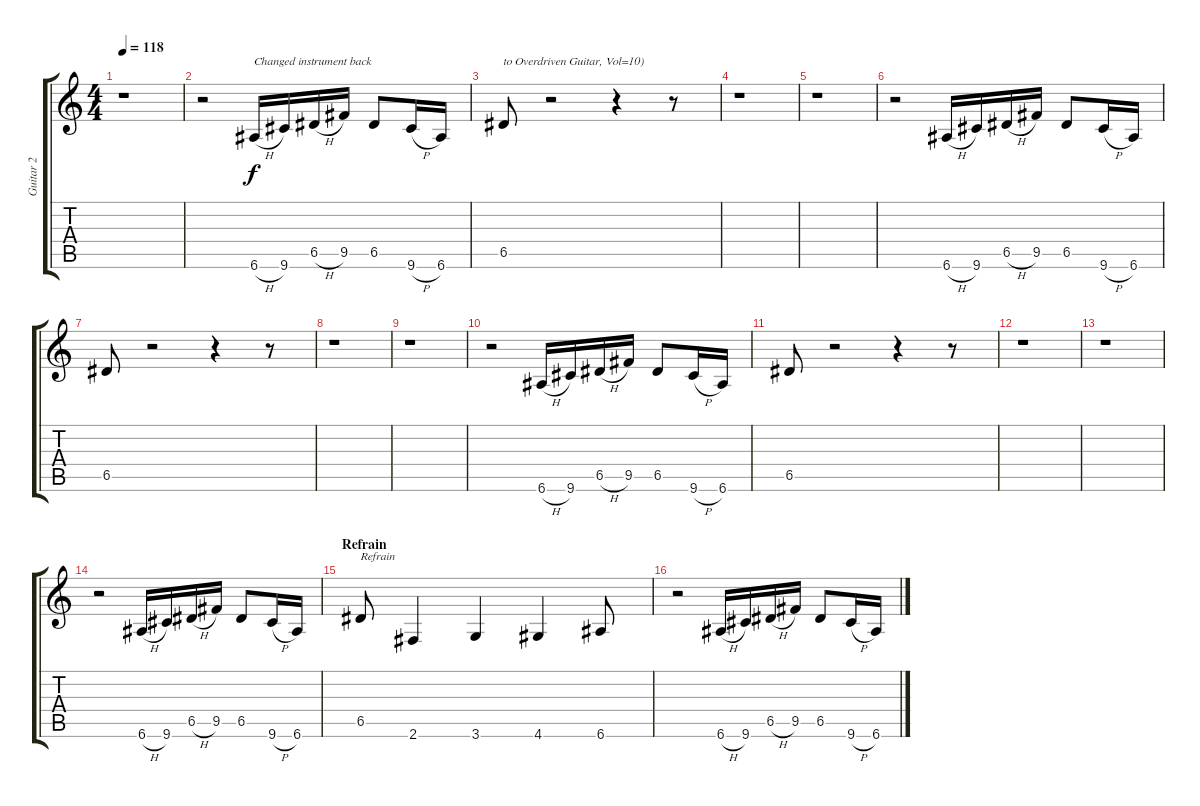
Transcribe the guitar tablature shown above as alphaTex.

\track ("Guitar 2" "Guitar 2") {instrument overdrivenguitar}
\staff {score tabs}
\tuning (E4 B3 G3 D3 A2 E2) {hide}
\ts (4 4)
\tempo 118
\clef g2
\ks c
r.1{dy f} |
r.2 6.6{h}.16{txt "Changed instrument back " volume 10 instrument overdrivenguitar} 9.6.16 6.5{h}.16 9.5.16 6.5.8 9.6{h}.16 6.6.16 |
6.5.8{txt "to Overdriven Guitar, Vol=10)"} r.2 r.4 r.8 |
r.1 |
r.1 |
r.2 6.6{h}.16 9.6.16 6.5{h}.16 9.5.16 6.5.8 9.6{h}.16 6.6.16 |
6.5.8 r.2 r.4 r.8 |
r.1 |
r.1 |
r.2 6.6{h}.16 9.6.16 6.5{h}.16 9.5.16 6.5.8 9.6{h}.16 6.6.16 |
6.5.8 r.2 r.4 r.8 |
r.1 |
r.1 |
r.2 6.6{h}.16 9.6.16 6.5{h}.16 9.5.16 6.5.8 9.6{h}.16 6.6.16 |
\section ("" "Refrain")
6.5.8{txt "Refrain"} 2.6.4 3.6.4 4.6.4 6.6.8 |
r.2 6.6{h}.16 9.6.16 6.5{h}.16 9.5.16 6.5.8 9.6{h}.16 6.6.16
